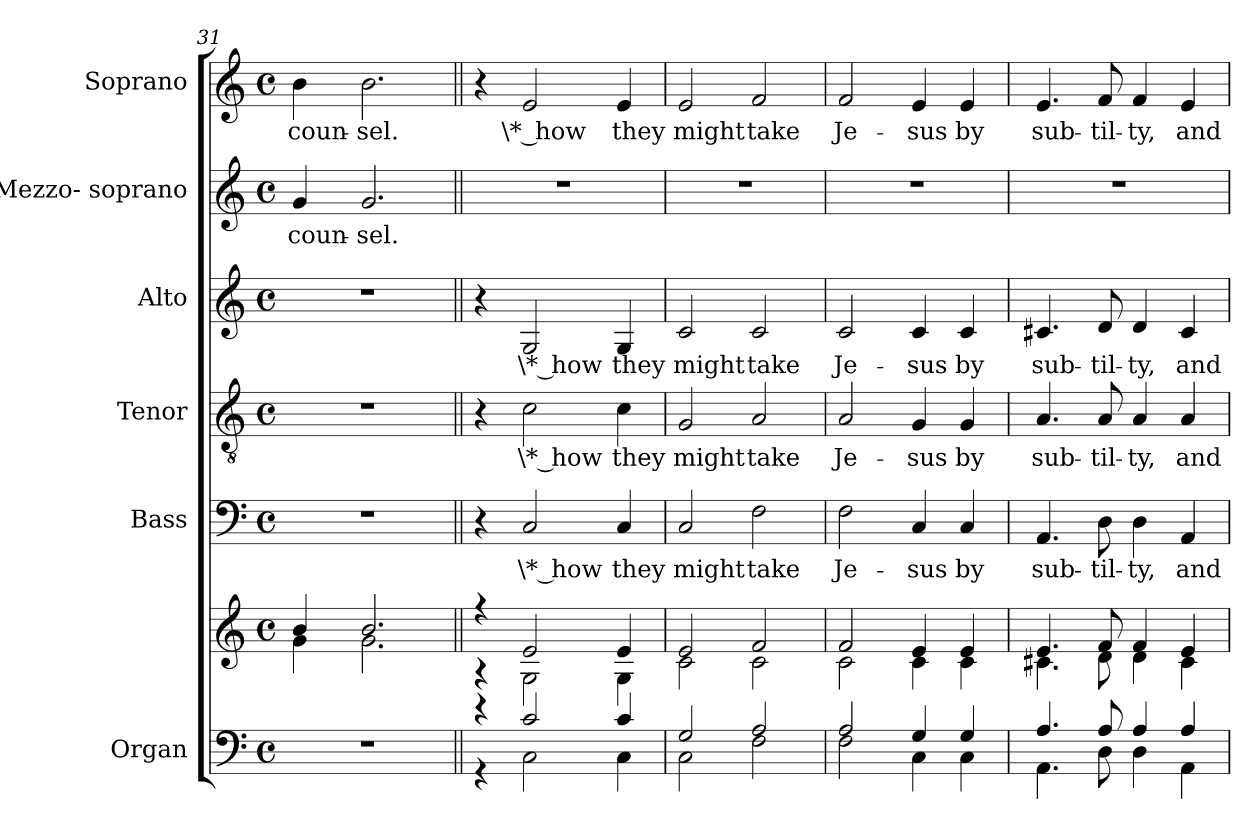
**kern	**kern	**kern	**text	**kern	**text	**kern	**text	**kern	**text	**kern	**text
*part6	*part6	*part5	*part5	*part4	*part4	*part3	*part3	*part2	*part2	*part1	*part1
*staff7	*staff6	*staff5	*staff5	*staff4	*staff4	*staff3	*staff3	*staff2	*staff2	*staff1	*staff1
*I"Organ	*	*I"Bass	*	*I"Tenor	*	*I"Alto	*	*I"Mezzo- soprano	*	*I"Soprano	*
*I'Org.	*	*I'B	*	*I'T.	*	*I'A	*	*I'M-S.	*	*I'S	*
*clefF4	*clefG2	*clefF4	*	*clefGv2	*	*clefG2	*	*clefG2	*	*clefG2	*
*	*	*	*	*ITrd7c12	*	*	*	*	*	*	*
*k[]	*k[]	*k[]	*	*k[]	*	*k[]	*	*k[]	*	*k[]	*
*C:	*C:	*C:	*	*C:	*	*C:	*	*C:	*	*C:	*
*M4/4	*M4/4	*M4/4	*	*M4/4	*	*M4/4	*	*M4/4	*	*M4/4	*
*met(c)	*met(c)	*met(c)	*	*met(c)	*	*met(c)	*	*met(c)	*	*met(c)	*
=31	=31	=31	=31	=31	=31	=31	=31	=31	=31	=31	=31
*	*^	*	*	*	*	*	*	*	*	*	*
!	!	!	!	!	!	!	!	!	!	!LO:LY:b:color=#000000	!	!
!	!	!	!	!	!	!	!	!	!	!	!	!LO:LY:b:color=#000000
1r	4bi/	4gi\	1r	.	1r	.	1r	.	4gi/	coun-	4bi\	coun-
!	!	!	!	!	!	!	!	!	!	!LO:LY:b:color=#000000	!	!
!	!	!	!	!	!	!	!	!	!	!	!	!LO:LY:b:color=#000000
.	2.bi/	2.gi\	.	.	.	.	.	.	2.gi/	-sel.	2.bi\	-sel.
!!LO:LB:g=z
=32||	=32||	=32||	=32||	=32||	=32||	=32||	=32||	=32||	=32||	=32||	=32||	=32||
*^	*	*	*	*	*	*	*	*	*	*	*	*
4r	4r	4r	4r	4r	.	4r	.	4r	.	1r	.	4r	.
!	!	!	!	!	!LO:LY:b:color=#000000	!	!	!	!	!	!	!	!
!	!	!	!	!	!	!	!LO:LY:b:color=#000000	!	!	!	!	!	!
!	!	!	!	!	!	!	!	!	!LO:LY:b:color=#000000	!	!	!	!
!	!	!	!	!	!	!	!	!	!	!	!	!	!LO:LY:b:color=#000000
2ci/	2Ci\	2ei/	2Gi\	2Ci/	\* how	2Ci\	\* how	2Gi/	\* how	.	.	2ei/	\* how
!	!	!	!	!	!LO:LY:b:color=#000000	!	!	!	!	!	!	!	!
!	!	!	!	!	!	!	!LO:LY:b:color=#000000	!	!	!	!	!	!
!	!	!	!	!	!	!	!	!	!LO:LY:b:color=#000000	!	!	!	!
!	!	!	!	!	!	!	!	!	!	!	!	!	!LO:LY:b:color=#000000
4ci/	4Ci\	4ei/	4Gi\	4Ci/	they	4Ci\	they	4Gi/	they	.	.	4ei/	they
=33	=33	=33	=33	=33	=33	=33	=33	=33	=33	=33	=33	=33	=33
!	!	!	!	!	!LO:LY:b:color=#000000	!	!	!	!	!	!	!	!
!	!	!	!	!	!	!	!LO:LY:b:color=#000000	!	!	!	!	!	!
!	!	!	!	!	!	!	!	!	!LO:LY:b:color=#000000	!	!	!	!
!	!	!	!	!	!	!	!	!	!	!	!	!	!LO:LY:b:color=#000000
2Gi/	2Ci\	2ei/	2ci\	2Ci/	might	2GGi/	might	2ci/	might	1r	.	2ei/	might
!	!	!	!	!	!LO:LY:b:color=#000000	!	!	!	!	!	!	!	!
!	!	!	!	!	!	!	!LO:LY:b:color=#000000	!	!	!	!	!	!
!	!	!	!	!	!	!	!	!	!LO:LY:b:color=#000000	!	!	!	!
!	!	!	!	!	!	!	!	!	!	!	!	!	!LO:LY:b:color=#000000
2Ai/	2Fi\	2fi/	2ci\	2Fi\	take	2AAi/	take	2ci/	take	.	.	2fi/	take
=34	=34	=34	=34	=34	=34	=34	=34	=34	=34	=34	=34	=34	=34
!	!	!	!	!	!LO:LY:b:color=#000000	!	!	!	!	!	!	!	!
!	!	!	!	!	!	!	!LO:LY:b:color=#000000	!	!	!	!	!	!
!	!	!	!	!	!	!	!	!	!LO:LY:b:color=#000000	!	!	!	!
!	!	!	!	!	!	!	!	!	!	!	!	!	!LO:LY:b:color=#000000
2Ai/	2Fi\	2fi/	2ci\	2Fi\	Je-	2AAi/	Je-	2ci/	Je-	1r	.	2fi/	Je-
!	!	!	!	!	!LO:LY:b:color=#000000	!	!	!	!	!	!	!	!
!	!	!	!	!	!	!	!LO:LY:b:color=#000000	!	!	!	!	!	!
!	!	!	!	!	!	!	!	!	!LO:LY:b:color=#000000	!	!	!	!
!	!	!	!	!	!	!	!	!	!	!	!	!	!LO:LY:b:color=#000000
4Gi/	4Ci\	4ei/	4ci\	4Ci/	-sus	4GGi/	-sus	4ci/	-sus	.	.	4ei/	-sus
!	!	!	!	!	!LO:LY:b:color=#000000	!	!	!	!	!	!	!	!
!	!	!	!	!	!	!	!LO:LY:b:color=#000000	!	!	!	!	!	!
!	!	!	!	!	!	!	!	!	!LO:LY:b:color=#000000	!	!	!	!
!	!	!	!	!	!	!	!	!	!	!	!	!	!LO:LY:b:color=#000000
4Gi/	4Ci\	4ei/	4ci\	4Ci/	by	4GGi/	by	4ci/	by	.	.	4ei/	by
=35	=35	=35	=35	=35	=35	=35	=35	=35	=35	=35	=35	=35	=35
!	!	!	!	!	!LO:LY:b:color=#000000	!	!	!	!	!	!	!	!
!	!	!	!	!	!	!	!LO:LY:b:color=#000000	!	!	!	!	!	!
!	!	!	!	!	!	!	!	!	!LO:LY:b:color=#000000	!	!	!	!
!	!	!	!	!	!	!	!	!	!	!	!	!	!LO:LY:b:color=#000000
4.Ai/	4.AAi\	4.ei/	4.c#Xi\	4.AAi/	sub-	4.AAi/	sub-	4.c#Xi/	sub-	1r	.	4.ei/	sub-
!	!	!	!	!	!LO:LY:b:color=#000000	!	!	!	!	!	!	!	!
!	!	!	!	!	!	!	!LO:LY:b:color=#000000	!	!	!	!	!	!
!	!	!	!	!	!	!	!	!	!LO:LY:b:color=#000000	!	!	!	!
!	!	!	!	!	!	!	!	!	!	!	!	!	!LO:LY:b:color=#000000
8Ai/	8Di\	8fi/	8di\	8Di\	-til-	8AAi/	-til-	8di/	-til-	.	.	8fi/	-til-
!	!	!	!	!	!LO:LY:b:color=#000000	!	!	!	!	!	!	!	!
!	!	!	!	!	!	!	!LO:LY:b:color=#000000	!	!	!	!	!	!
!	!	!	!	!	!	!	!	!	!LO:LY:b:color=#000000	!	!	!	!
!	!	!	!	!	!	!	!	!	!	!	!	!	!LO:LY:b:color=#000000
4Ai/	4Di\	4fi/	4di\	4Di\	-ty,	4AAi/	-ty,	4di/	-ty,	.	.	4fi/	-ty,
!	!	!	!	!	!LO:LY:b:color=#000000	!	!	!	!	!	!	!	!
!	!	!	!	!	!	!	!LO:LY:b:color=#000000	!	!	!	!	!	!
!	!	!	!	!	!	!	!	!	!LO:LY:b:color=#000000	!	!	!	!
!	!	!	!	!	!	!	!	!	!	!	!	!	!LO:LY:b:color=#000000
4Ai/	4AAi\	4ei/	4c#i\	4AAi/	and	4AAi/	and	4c#i/	and	.	.	4ei/	and
*v	*v	*	*	*	*	*	*	*	*	*	*	*	*
*	*v	*v	*	*	*	*	*	*	*	*	*	*
=	=	=	=	=	=	=	=	=	=	=	=
*-	*-	*-	*-	*-	*-	*-	*-	*-	*-	*-	*-
